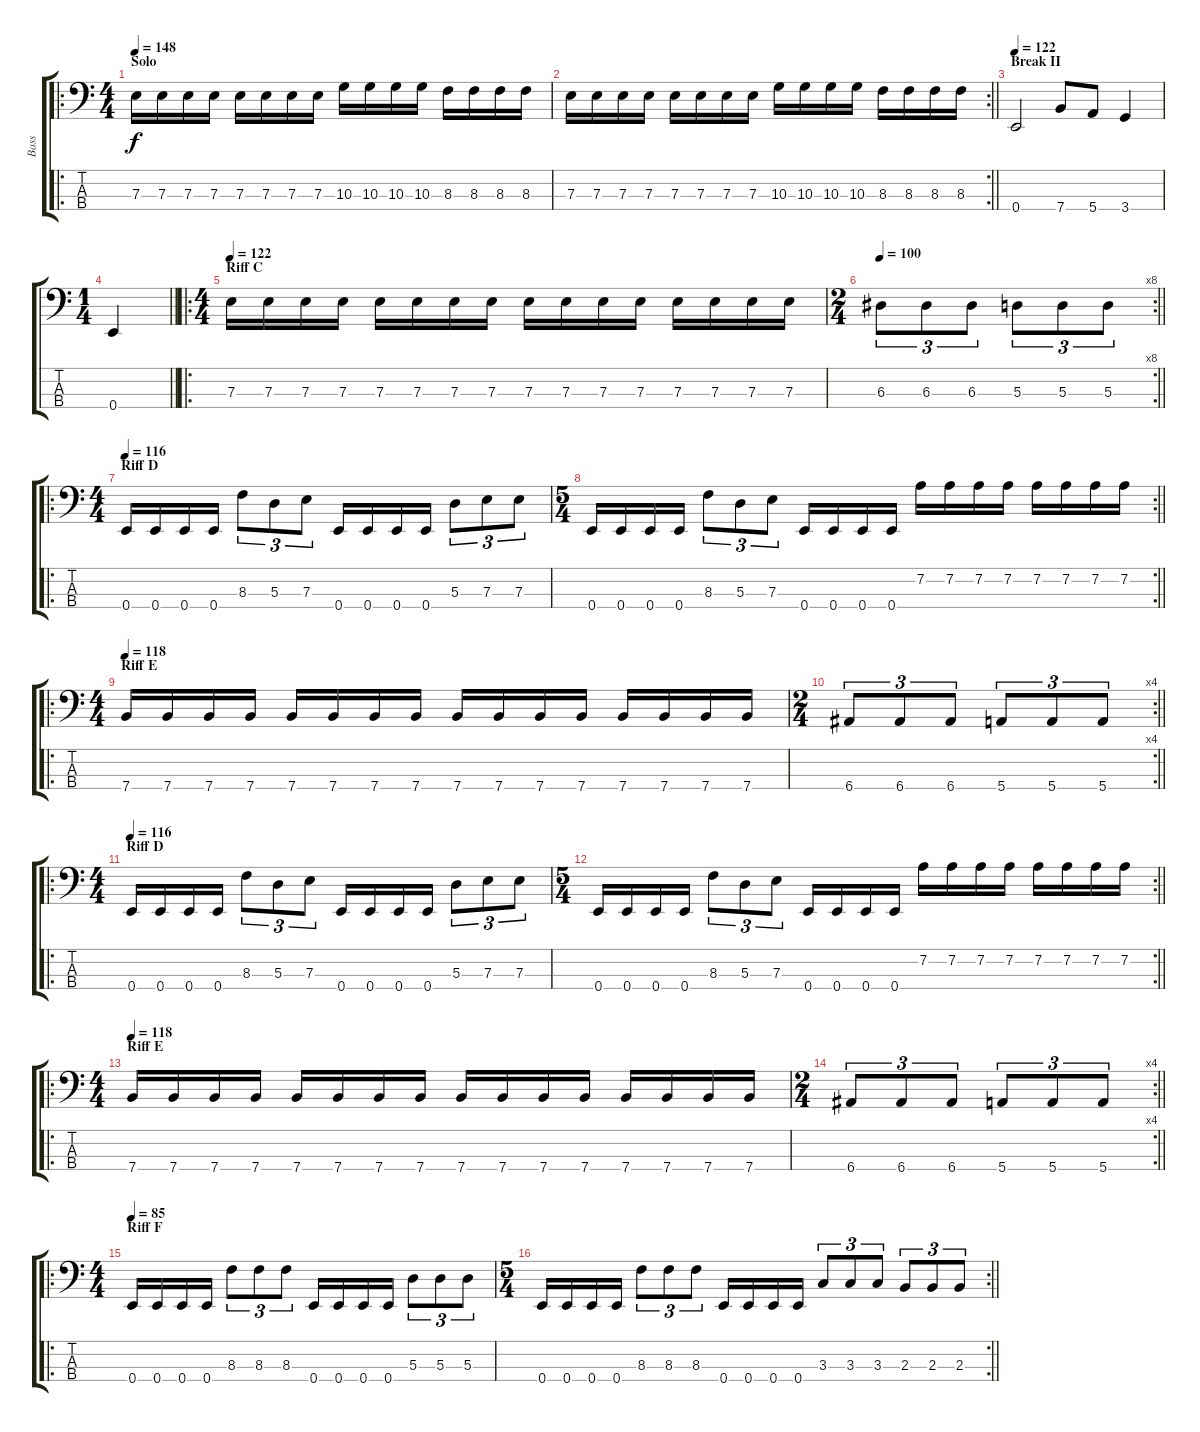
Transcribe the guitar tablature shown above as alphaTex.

\track ("Bass" "Bass") {instrument electricbasspick}
\staff {score tabs}
\tuning (G2 D2 A1 E1) {hide}
\ro
\ts (4 4)
\section ("" "Solo")
\tempo 148
\clef f4
\ks c
7.3.16{dy f} 7.3.16 7.3.16 7.3.16 7.3.16 7.3.16 7.3.16 7.3.16 10.3.16 10.3.16 10.3.16 10.3.16 8.3.16 8.3.16 8.3.16 8.3.16 |
\rc 2
\barLineRight lightlight
7.3.16 7.3.16 7.3.16 7.3.16 7.3.16 7.3.16 7.3.16 7.3.16 10.3.16 10.3.16 10.3.16 10.3.16 8.3.16 8.3.16 8.3.16 8.3.16 |
\section ("" "Break II")
\tempo 122
0.4.2 7.4.8 5.4.8 3.4.4 |
\ts (1 4)
\barLineRight lightlight
0.4.4 |
\ro
\ts (4 4)
\section ("" "Riff C")
\tempo 122
7.3.16 7.3.16 7.3.16 7.3.16 7.3.16 7.3.16 7.3.16 7.3.16 7.3.16 7.3.16 7.3.16 7.3.16 7.3.16 7.3.16 7.3.16 7.3.16 |
\rc 8
\ts (2 4)
\tempo 100
\barLineRight lightlight
6.3.8{tu (3 2)} 6.3.8{tu (3 2)} 6.3.8{tu (3 2)} 5.3.8{tu (3 2)} 5.3.8{tu (3 2)} 5.3.8{tu (3 2)} |
\ro
\ts (4 4)
\section ("" "Riff D")
\tempo 116
0.4.16 0.4.16 0.4.16 0.4.16 8.3.8{tu (3 2)} 5.3.8{tu (3 2)} 7.3.8{tu (3 2)} 0.4.16 0.4.16 0.4.16 0.4.16 5.3.8{tu (3 2)} 7.3.8{tu (3 2)} 7.3.8{tu (3 2)} |
\rc 2
\ts (5 4)
\barLineRight lightlight
0.4.16 0.4.16 0.4.16 0.4.16 8.3.8{tu (3 2)} 5.3.8{tu (3 2)} 7.3.8{tu (3 2)} 0.4.16 0.4.16 0.4.16 0.4.16 7.2.16 7.2.16 7.2.16 7.2.16 7.2.16 7.2.16 7.2.16 7.2.16 |
\ro
\ts (4 4)
\section ("" "Riff E")
\tempo 118
7.4.16 7.4.16 7.4.16 7.4.16 7.4.16 7.4.16 7.4.16 7.4.16 7.4.16 7.4.16 7.4.16 7.4.16 7.4.16 7.4.16 7.4.16 7.4.16 |
\rc 4
\ts (2 4)
\barLineRight lightlight
6.4.8{tu (3 2)} 6.4.8{tu (3 2)} 6.4.8{tu (3 2)} 5.4.8{tu (3 2)} 5.4.8{tu (3 2)} 5.4.8{tu (3 2)} |
\ro
\ts (4 4)
\section ("" "Riff D")
\tempo 116
0.4.16 0.4.16 0.4.16 0.4.16 8.3.8{tu (3 2)} 5.3.8{tu (3 2)} 7.3.8{tu (3 2)} 0.4.16 0.4.16 0.4.16 0.4.16 5.3.8{tu (3 2)} 7.3.8{tu (3 2)} 7.3.8{tu (3 2)} |
\rc 2
\ts (5 4)
\barLineRight lightlight
0.4.16 0.4.16 0.4.16 0.4.16 8.3.8{tu (3 2)} 5.3.8{tu (3 2)} 7.3.8{tu (3 2)} 0.4.16 0.4.16 0.4.16 0.4.16 7.2.16 7.2.16 7.2.16 7.2.16 7.2.16 7.2.16 7.2.16 7.2.16 |
\ro
\ts (4 4)
\section ("" "Riff E")
\tempo 118
7.4.16 7.4.16 7.4.16 7.4.16 7.4.16 7.4.16 7.4.16 7.4.16 7.4.16 7.4.16 7.4.16 7.4.16 7.4.16 7.4.16 7.4.16 7.4.16 |
\rc 4
\ts (2 4)
\barLineRight lightlight
6.4.8{tu (3 2)} 6.4.8{tu (3 2)} 6.4.8{tu (3 2)} 5.4.8{tu (3 2)} 5.4.8{tu (3 2)} 5.4.8{tu (3 2)} |
\ro
\ts (4 4)
\section ("" "Riff F")
\tempo 85
0.4.16 0.4.16 0.4.16 0.4.16 8.3.8{tu (3 2)} 8.3.8{tu (3 2)} 8.3.8{tu (3 2)} 0.4.16 0.4.16 0.4.16 0.4.16 5.3.8{tu (3 2)} 5.3.8{tu (3 2)} 5.3.8{tu (3 2)} |
\rc 2
\ts (5 4)
\barLineRight lightlight
0.4.16 0.4.16 0.4.16 0.4.16 8.3.8{tu (3 2)} 8.3.8{tu (3 2)} 8.3.8{tu (3 2)} 0.4.16 0.4.16 0.4.16 0.4.16 3.3.8{tu (3 2)} 3.3.8{tu (3 2)} 3.3.8{tu (3 2)} 2.3.8{tu (3 2)} 2.3.8{tu (3 2)} 2.3.8{tu (3 2)}
